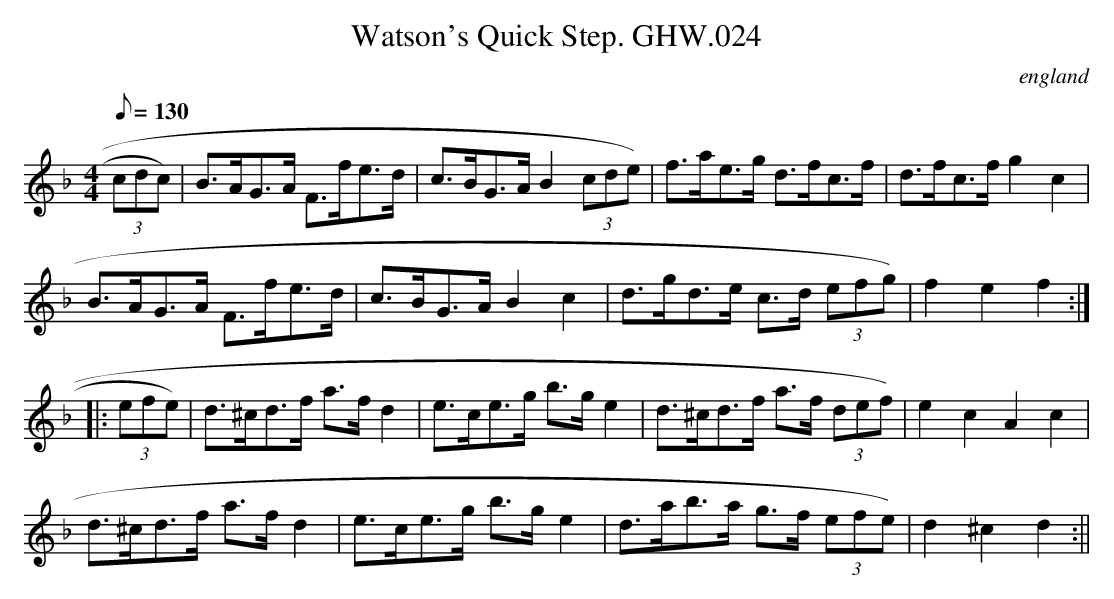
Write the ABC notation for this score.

X:1
T:Watson's Quick Step. GHW.024
O:england
M:4/4
L:1/8
Q:130
K:F
(3cdc)|B>AG>A F>fe>d|c>BG>A B2 (3cde)|f>ae>g d>fc>f|d>fc>f g2 c2|
B>AG>A F>fe>d|c>BG>A B2 c2|d>gd>e c>d (3efg)|f2e2f2:|
|:(3efe)|d>^cd>f a>f d2|e>ce>g b>g e2|d>^cd>f a>f (3def)|e2 c2 A2 c2|
d>^cd>f a>f d2|e>ce>g b>g e2|d>ab>a g>f (3efe)| d2 ^c2 d2:||
